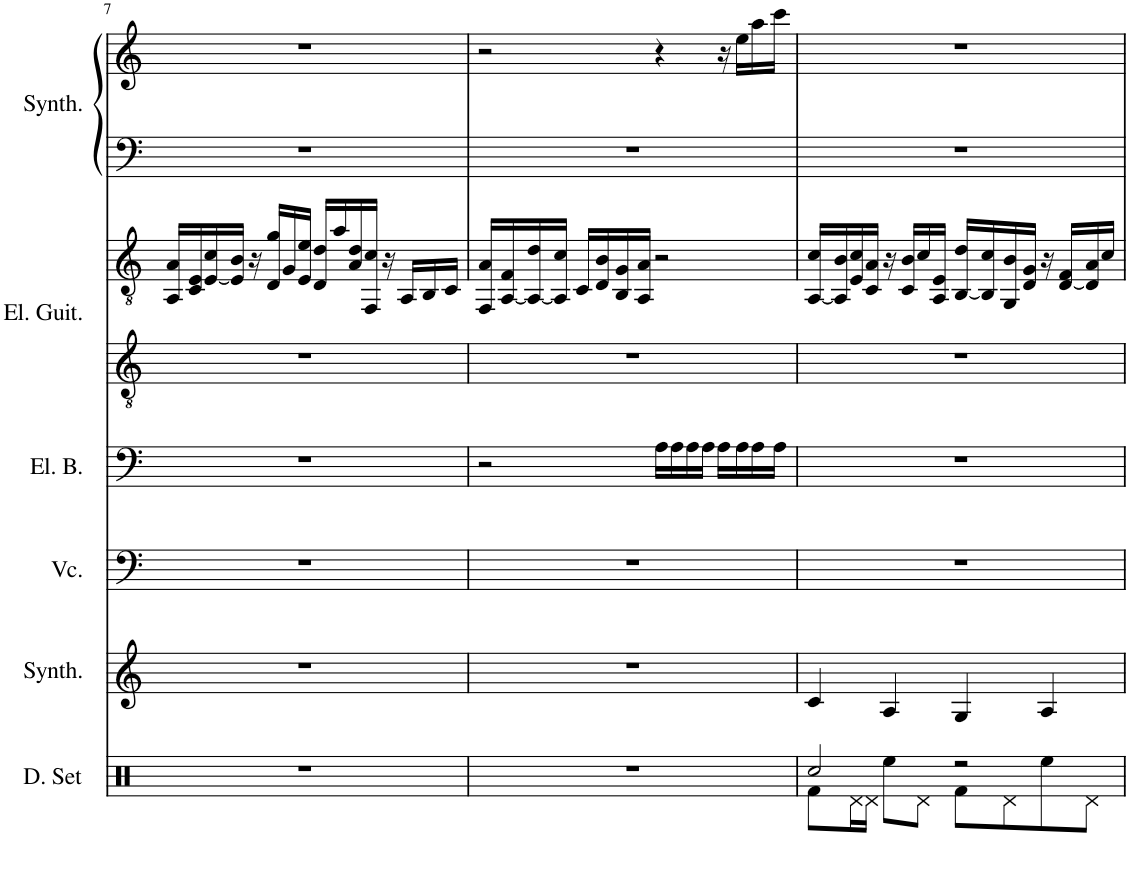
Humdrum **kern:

**kern	**kern	**kern	**kern	**kern	**kern	**kern	**kern
*part6	*part5	*part4	*part3	*part2	*part2	*part1	*part1
*staff8	*staff7	*staff6	*staff5	*staff4	*staff3	*staff2	*staff1
*I"架子鼓	*I"回响合成器	*I"大提琴	*I"电贝斯	*I"电子吉他	*	*I"合唱合成器	*
!!LO:PB:g=z
*clefX	*clefG2	*clefF4	*clefF4	*clefGv2	*clefGv2	*clefF4	*clefG2
*	*	*	*Trd7c12	*	*	*	*
*k[]	*k[]	*k[]	*k[]	*k[]	*k[]	*k[]	*k[]
*M4/4	*M4/4	*M4/4	*M4/4	*M4/4	*M4/4	*M4/4	*M4/4
=7	=7	=7	=7	=7	=7	=7	=7
1r	1r	1r	1r	1r	16AA/ 16A/LL	1r	1r
.	.	.	.	.	16C/ 16E/	.	.
.	.	.	.	.	[16E/ 16c/	.	.
.	.	.	.	.	16E/] 16B/JJ	.	.
.	.	.	.	.	16r	.	.
.	.	.	.	.	16D/ 16g/LL	.	.
.	.	.	.	.	16G/	.	.
.	.	.	.	.	16E/ 16e/JJ	.	.
.	.	.	.	.	16D/ 16d/LL	.	.
.	.	.	.	.	16a/	.	.
.	.	.	.	.	16A/ 16d/	.	.
.	.	.	.	.	16FF/ 16c/JJ	.	.
.	.	.	.	.	16r	.	.
.	.	.	.	.	16AA/LL	.	.
.	.	.	.	.	16BB/	.	.
.	.	.	.	.	16C/JJ	.	.
=8	=8	=8	=8	=8	=8	=8	=8
1r	1r	1r	2r	1r	16FF/ 16A/LL	1r	2r
.	.	.	.	.	[16AA/ 16F/	.	.
.	.	.	.	.	16AA/_ 16d/	.	.
.	.	.	.	.	16AA/] 16c/JJ	.	.
.	.	.	.	.	16C/LL	.	.
.	.	.	.	.	16D/ 16B/	.	.
.	.	.	.	.	16BB/ 16G/	.	.
.	.	.	.	.	16AA/ 16A/JJ	.	.
.	.	.	16A\LL	.	2r	.	4r
.	.	.	16A\	.	.	.	.
.	.	.	16A\	.	.	.	.
.	.	.	16A\JJ	.	.	.	.
.	.	.	16A\LL	.	.	.	16r
.	.	.	16A\	.	.	.	16ee\LL
.	.	.	16A\	.	.	.	16aa\
.	.	.	16A\JJ	.	.	.	16ccc\JJ
=9	=9	=9	=9	=9	=9	=9	=9
*^	*	*	*	*	*	*	*
2Rcc/	8Rf\L	4c/	1r	1r	1r	[16AA/ 16c/LL	1r	1r
.	.	.	.	.	.	16AA/] 16B/	.	.
.	16Rd\L	.	.	.	.	16E/ 16c/	.	.
.	16Rd\JJ	.	.	.	.	16C/ 16A/JJ	.	.
.	8Ree\L	4A/	.	.	.	16r	.	.
.	.	.	.	.	.	16C/ 16B/LL	.	.
.	8Rd\J	.	.	.	.	16c/	.	.
.	.	.	.	.	.	16AA/ 16E/JJ	.	.
2r	8Rf\L	4G/	.	.	.	[16BB/ 16d/LL	.	.
.	.	.	.	.	.	16BB/] 16c/	.	.
.	8Rd\	.	.	.	.	16GG/ 16B/	.	.
.	.	.	.	.	.	16D/ 16G/JJ	.	.
.	8Ree\	4A/	.	.	.	16r	.	.
.	.	.	.	.	.	[16D/ 16F/LL	.	.
.	8Rd\J	.	.	.	.	16D/] 16A/	.	.
.	.	.	.	.	.	16c/JJ	.	.
*v	*v	*	*	*	*	*	*	*
=	=	=	=	=	=	=	=
*-	*-	*-	*-	*-	*-	*-	*-
